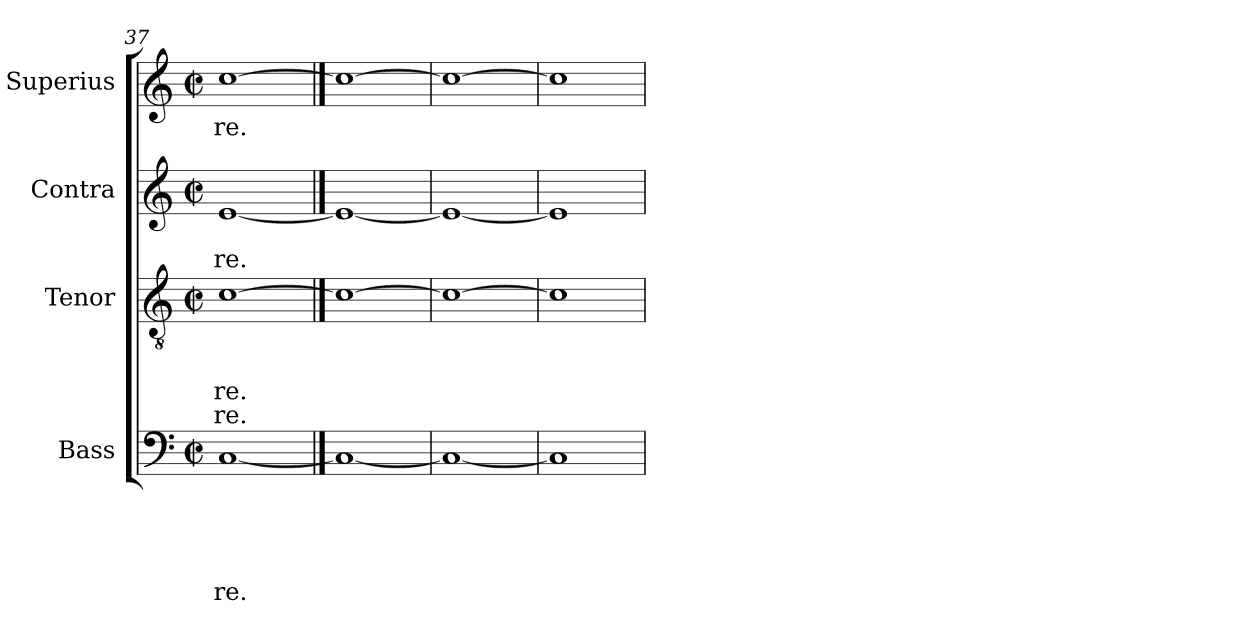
**kern	**text	**text	**text	**text	**text	**kern	**text	**text	**text	**text	**kern	**text	**text	**kern	**text
*part4	*part4	*part4	*part4	*part4	*part4	*part3	*part3	*part3	*part3	*part3	*part2	*part2	*part2	*part1	*part1
*staff4	*staff4	*staff4	*staff4	*staff4	*staff4	*staff3	*staff3	*staff3	*staff3	*staff3	*staff2	*staff2	*staff2	*staff1	*staff1
*I"Bass	*	*	*	*	*	*I"Tenor	*	*	*	*	*I"Contra	*	*	*I"Superius	*
*clefF4	*	*	*	*	*	*clefGv2	*	*	*	*	*clefG2	*	*	*clefG2	*
*k[]	*	*	*	*	*	*k[]	*	*	*	*	*k[]	*	*	*k[]	*
*C:	*	*	*	*	*	*C:	*	*	*	*	*C:	*	*	*C:	*
*M2/2	*	*	*	*	*	*M2/2	*	*	*	*	*M2/2	*	*	*M2/2	*
*met(c|)	*	*	*	*	*	*met(c|)	*	*	*	*	*met(c|)	*	*	*met(c|)	*
=37	=37	=37	=37	=37	=37	=37	=37	=37	=37	=37	=37	=37	=37	=37	=37
!	!	!	!	!	!LO:LY:b	!	!	!	!LO:LY:b	!LO:LY:b	!	!	!LO:LY:b	!	!LO:LY:b
[1C	.	.	.	.	-re.	[1c	.	.	-re.	-re.	[1e	.	-re.	[1cc	-re.
==38	==38	==38	==38	==38	==38	==38	==38	==38	==38	==38	==38	==38	==38	==38	==38
1C_	.	.	.	.	.	1c_	.	.	.	.	1e_	.	.	1cc_	.
=39	=39	=39	=39	=39	=39	=39	=39	=39	=39	=39	=39	=39	=39	=39	=39
1C_	.	.	.	.	.	1c_	.	.	.	.	1e_	.	.	1cc_	.
=40	=40	=40	=40	=40	=40	=40	=40	=40	=40	=40	=40	=40	=40	=40	=40
1C]	.	.	.	.	.	1c]	.	.	.	.	1e]	.	.	1cc]	.
=	=	=	=	=	=	=	=	=	=	=	=	=	=	=	=
*-	*-	*-	*-	*-	*-	*-	*-	*-	*-	*-	*-	*-	*-	*-	*-
